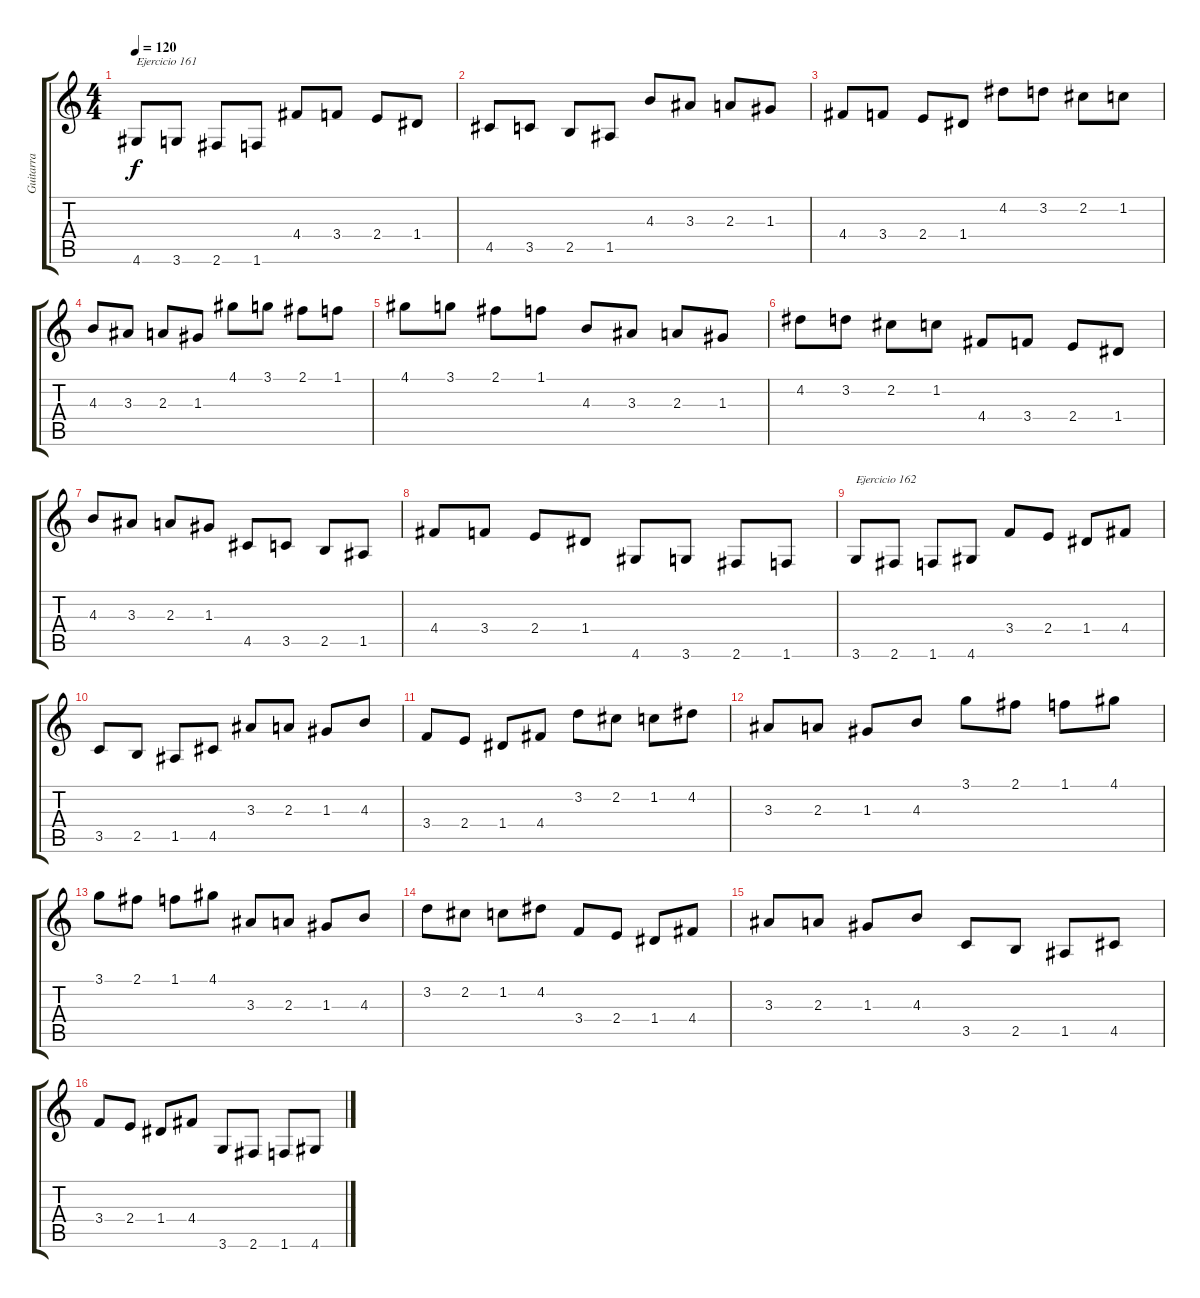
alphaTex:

\track ("Guitarra" "Guitarra") {instrument acousticguitarnylon}
\staff {score tabs}
\tuning (E4 B3 G3 D3 A2 E2) {hide}
\ts (4 4)
\tempo 120
\clef g2
\ks c
4.6.8{txt "Ejercicio 161" dy f} 3.6.8 2.6.8 1.6.8 4.4.8 3.4.8 2.4.8 1.4.8 |
4.5.8 3.5.8 2.5.8 1.5.8 4.3.8 3.3.8 2.3.8 1.3.8 |
4.4.8 3.4.8 2.4.8 1.4.8 4.2.8 3.2.8 2.2.8 1.2.8 |
4.3.8 3.3.8 2.3.8 1.3.8 4.1.8 3.1.8 2.1.8 1.1.8 |
4.1.8 3.1.8 2.1.8 1.1.8 4.3.8 3.3.8 2.3.8 1.3.8 |
4.2.8 3.2.8 2.2.8 1.2.8 4.4.8 3.4.8 2.4.8 1.4.8 |
4.3.8 3.3.8 2.3.8 1.3.8 4.5.8 3.5.8 2.5.8 1.5.8 |
4.4.8 3.4.8 2.4.8 1.4.8 4.6.8 3.6.8 2.6.8 1.6.8 |
3.6.8{txt "Ejercicio 162"} 2.6.8 1.6.8 4.6.8 3.4.8 2.4.8 1.4.8 4.4.8 |
3.5.8 2.5.8 1.5.8 4.5.8 3.3.8 2.3.8 1.3.8 4.3.8 |
3.4.8 2.4.8 1.4.8 4.4.8 3.2.8 2.2.8 1.2.8 4.2.8 |
3.3.8 2.3.8 1.3.8 4.3.8 3.1.8 2.1.8 1.1.8 4.1.8 |
3.1.8 2.1.8 1.1.8 4.1.8 3.3.8 2.3.8 1.3.8 4.3.8 |
3.2.8 2.2.8 1.2.8 4.2.8 3.4.8 2.4.8 1.4.8 4.4.8 |
3.3.8 2.3.8 1.3.8 4.3.8 3.5.8 2.5.8 1.5.8 4.5.8 |
3.4.8 2.4.8 1.4.8 4.4.8 3.6.8 2.6.8 1.6.8 4.6.8
